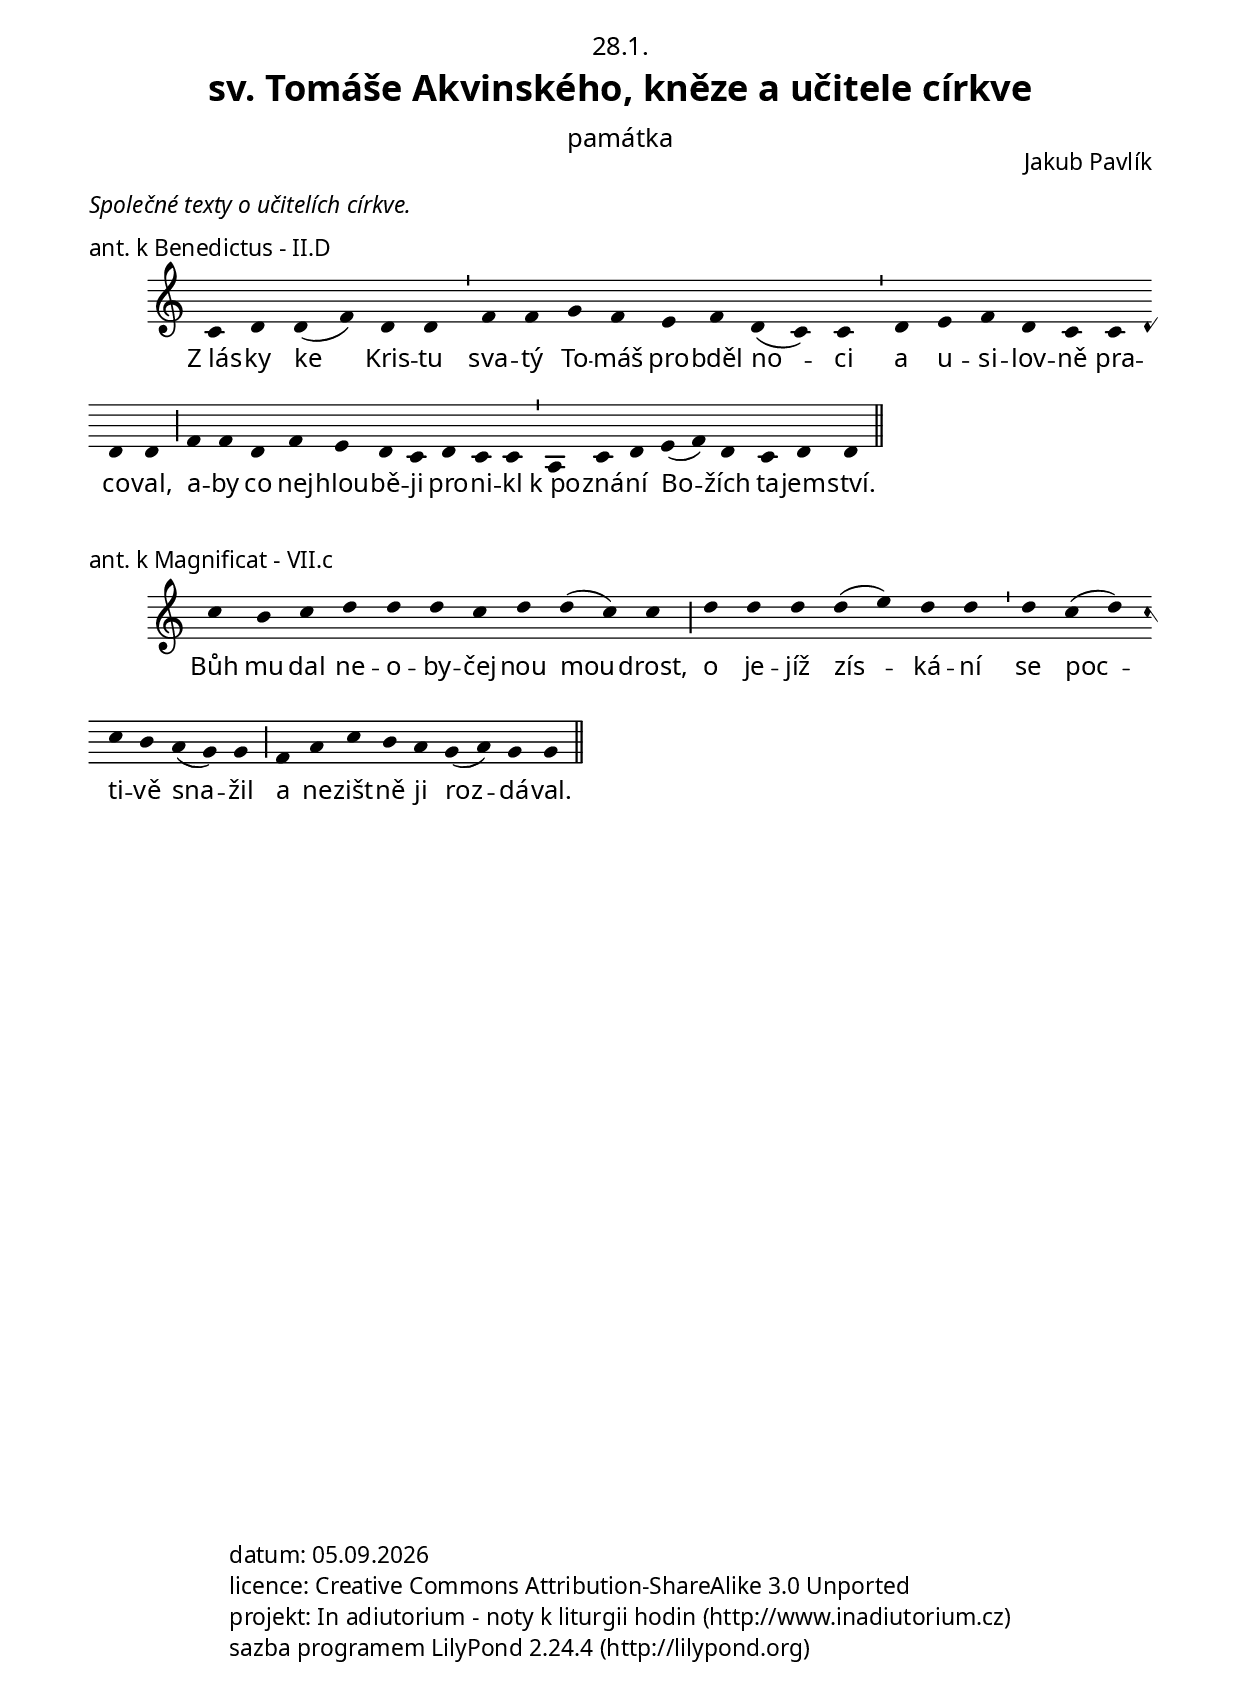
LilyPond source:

\version "2.17.24"

\include "../spolecne.ly"

\header {
  title = \markup\titleSvatek
            "sv. Tomáše Akvinského, kněze a učitele církve"
            památka
            28.1.
  composer = "Jakub Pavlík"
}

\markup\communia #'(#:ucitel)

\score {
  \relative c' {
    \choralniRezim
    c4 d d( f) d d \barMin
    f f g f e f d( c) c \barMin
    d e f d c c d d \barMaior
    f f d f e d c d c c \barMin
    a c d e( f) d c d d \barFinalis
  }
  \addlyrics {
    Z_lás -- ky ke Kris -- tu
    sva -- tý To -- máš pro -- bděl no -- ci
    a u -- si -- lov -- ně pra -- co -- val,
    a -- by co nej -- hlou -- bě -- ji pro -- ni -- kl
    k_po -- zná -- ní Bo -- žích ta -- jem -- ství.
  }
  \header {
    quid = "ant. k Benedictus"
    modus = "II"
    differentia = "D"
    psalmus = ""
    id = "aben"
    piece = \markup {\sestavTitulekBezZalmu}
  }
}

\score {
  \relative c'' {
    \choralniRezim
    c4 b c d d d c d d( c) c \barMaior
    d d d d( e) d d \barMin d c( d) c b a( g) g \barMaior
    f a c b a g( a) g g \barFinalis
  }
  \addlyrics {
    Bůh mu dal ne -- o -- by -- čej -- nou mou -- drost,
    o je -- jíž zís -- ká -- ní se poc -- ti -- vě sna -- žil
    a ne -- zišt -- ně ji roz -- dá -- val.
  }
  \header {
    quid = "ant. k Magnificat"
    modus = "VII"
    differentia = "c"
    psalmus = ""
    id = "amag"
    piece = \markup {\sestavTitulekBezZalmu}
  }
}